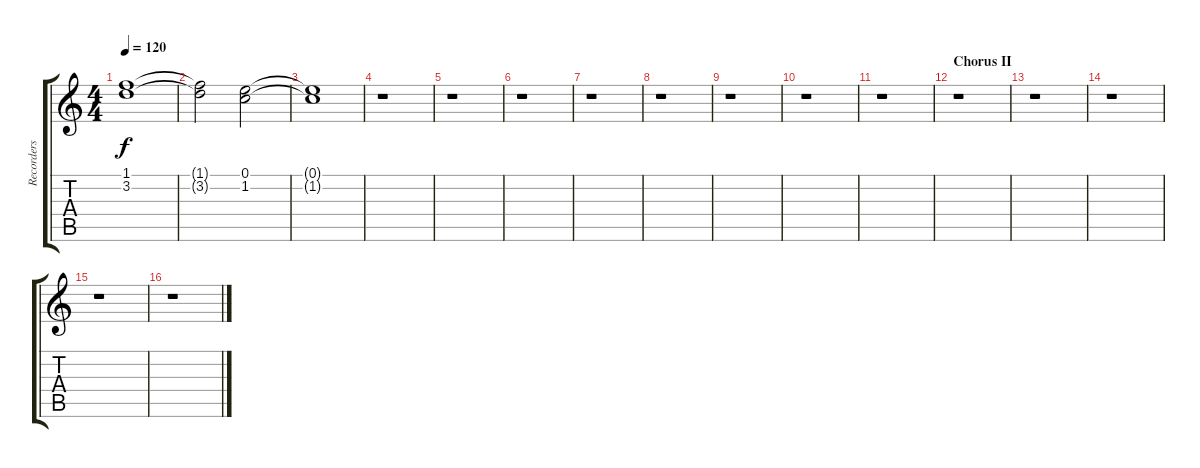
\track ("Recorders" "Recorders") {instrument recorder}
\staff {score tabs}
\tuning (E5 B4 G4 D4 A3 E3) {hide}
\ts (4 4)
\tempo 120
\clef g2
\ks c
(1.1{t} 3.2{t}).1{dy f} |
(1.1{t} 3.2{t}).2 (0.1 1.2).2 |
(0.1{t} 1.2{t}).1 |
r.1 |
r.1 |
r.1 |
r.1 |
r.1 |
r.1 |
r.1 |
r.1 |
\section ("" "Chorus II")
r.1 |
r.1 |
r.1 |
r.1 |
r.1
